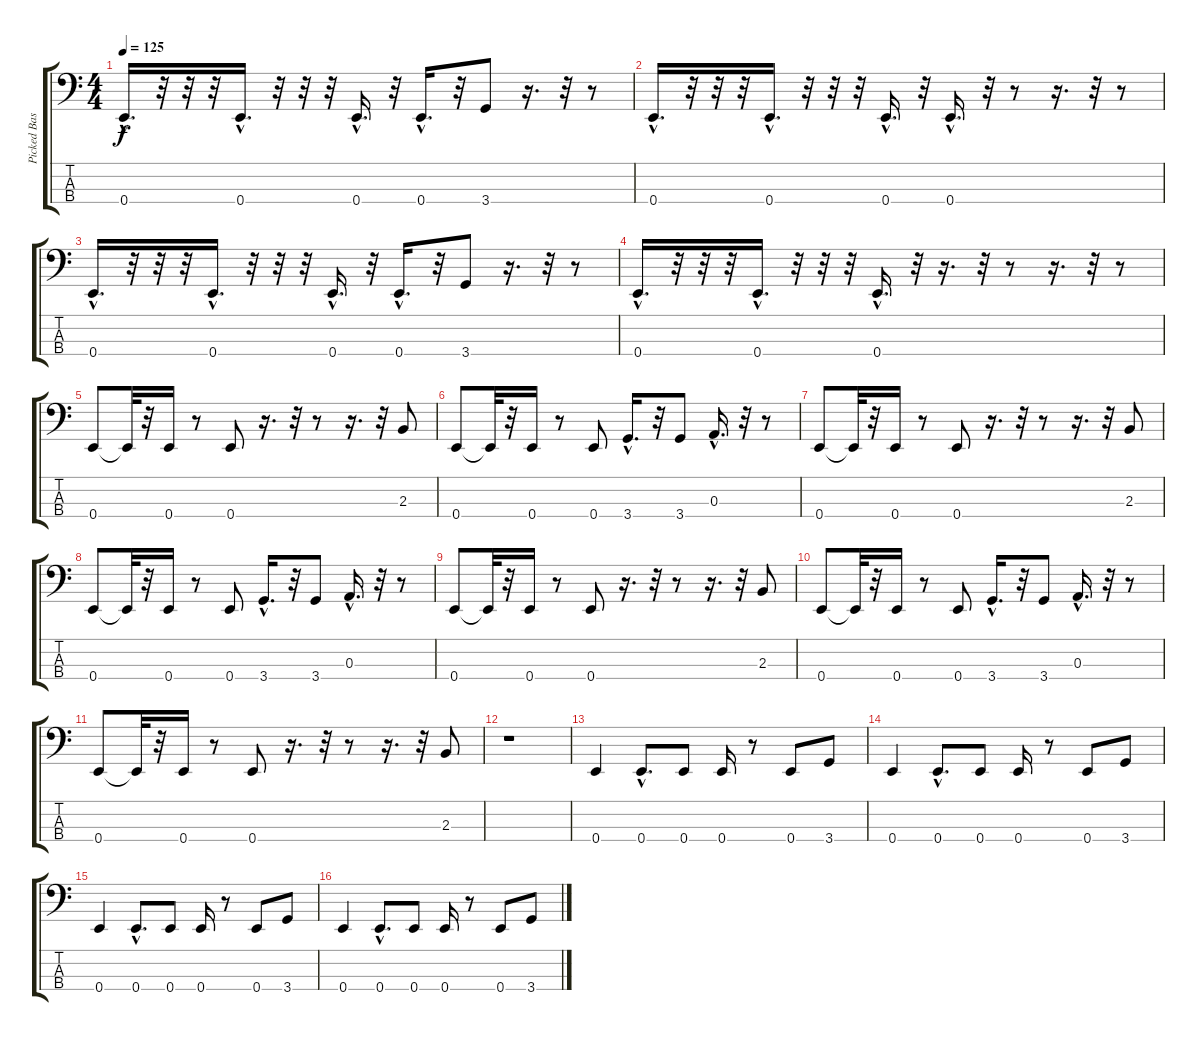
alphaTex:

\track ("Picked Bass" "Picked Bas") {instrument electricbasspick}
\staff {score tabs}
\tuning (G2 D2 A1 E1) {hide}
\ts (4 4)
\tempo 125
\clef f4
\ks c
0.4{hac}.16{d dy f} r.32 r.32 r.32 0.4{hac}.16{d} r.32 r.32 r.32 0.4{hac}.16{d} r.32 0.4{hac}.16{d} r.32 3.4.8 r.16{d} r.32 r.8 |
0.4{hac}.16{d} r.32 r.32 r.32 0.4{hac}.16{d} r.32 r.32 r.32 0.4{hac}.16{d} r.32 0.4{hac}.16{d} r.32 r.8 r.16{d} r.32 r.8 |
0.4{hac}.16{d} r.32 r.32 r.32 0.4{hac}.16{d} r.32 r.32 r.32 0.4{hac}.16{d} r.32 0.4{hac}.16{d} r.32 3.4.8 r.16{d} r.32 r.8 |
0.4{hac}.16{d} r.32 r.32 r.32 0.4{hac}.16{d} r.32 r.32 r.32 0.4{hac}.16{d} r.32 r.16{d} r.32 r.8 r.16{d} r.32 r.8 |
0.4.8 0.4{t}.32 r.32 0.4.16 r.8 0.4.8 r.16{d} r.32 r.8 r.16{d} r.32 2.3.8 |
0.4.8 0.4{t}.32 r.32 0.4.16 r.8 0.4.8 3.4{hac}.16{d} r.32 3.4.8 0.3{hac}.16{d} r.32 r.8 |
0.4.8 0.4{t}.32 r.32 0.4.16 r.8 0.4.8 r.16{d} r.32 r.8 r.16{d} r.32 2.3.8 |
0.4.8 0.4{t}.32 r.32 0.4.16 r.8 0.4.8 3.4{hac}.16{d} r.32 3.4.8 0.3{hac}.16{d} r.32 r.8 |
0.4.8 0.4{t}.32 r.32 0.4.16 r.8 0.4.8 r.16{d} r.32 r.8 r.16{d} r.32 2.3.8 |
0.4.8 0.4{t}.32 r.32 0.4.16 r.8 0.4.8 3.4{hac}.16{d} r.32 3.4.8 0.3{hac}.16{d} r.32 r.8 |
0.4.8 0.4{t}.32 r.32 0.4.16 r.8 0.4.8 r.16{d} r.32 r.8 r.16{d} r.32 2.3.8 |
r.1 |
0.4.4 0.4{hac}.8{d} 0.4.8 0.4.16 r.8 0.4.8 3.4.8 |
0.4.4 0.4{hac}.8{d} 0.4.8 0.4.16 r.8 0.4.8 3.4.8 |
0.4.4 0.4{hac}.8{d} 0.4.8 0.4.16 r.8 0.4.8 3.4.8 |
0.4.4 0.4{hac}.8{d} 0.4.8 0.4.16 r.8 0.4.8 3.4.8
